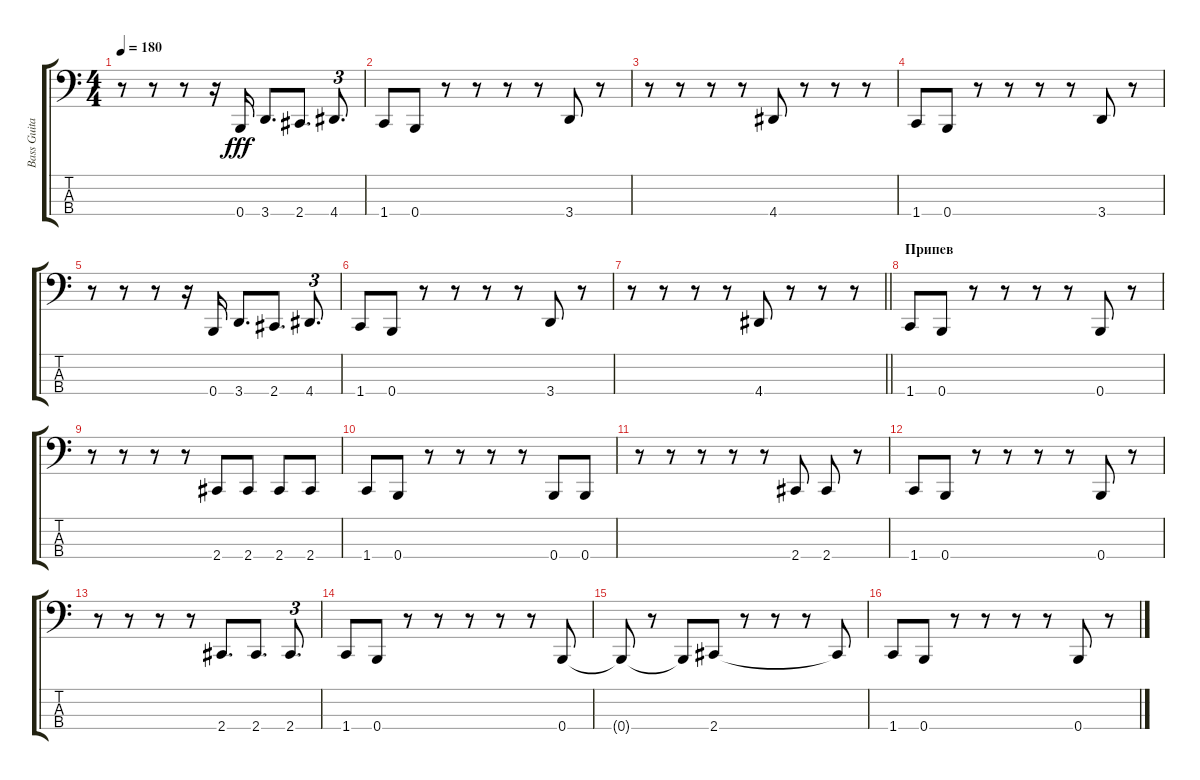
\track ("Bass Guitar" "Bass Guita") {instrument electricbassfinger}
\staff {score tabs}
\tuning (E2 B1 Gb1 B0) {hide}
\ts (4 4)
\tempo 180
\clef f4
\ks c
r.8{dy fff} r.8 r.8 r.16 0.4.16 3.4.8{d} 2.4.8{d} 4.4.8{d tu (3 2)} |
1.4.8 0.4.8 r.8 r.8 r.8 r.8 3.4.8 r.8 |
r.8 r.8 r.8 r.8 4.4.8 r.8 r.8 r.8 |
1.4.8 0.4.8 r.8 r.8 r.8 r.8 3.4.8 r.8 |
r.8 r.8 r.8 r.16 0.4.16 3.4.8{d} 2.4.8{d} 4.4.8{d tu (3 2)} |
1.4.8 0.4.8 r.8 r.8 r.8 r.8 3.4.8 r.8 |
\barLineRight lightlight
r.8 r.8 r.8 r.8 4.4.8 r.8 r.8 r.8 |
\section ("" "Припев")
1.4.8 0.4.8 r.8 r.8 r.8 r.8 0.4.8 r.8 |
r.8 r.8 r.8 r.8 2.4.8 2.4.8 2.4.8 2.4.8 |
1.4.8 0.4.8 r.8 r.8 r.8 r.8 0.4.8 0.4.8 |
r.8 r.8 r.8 r.8 r.8 2.4.8 2.4.8 r.8 |
1.4.8 0.4.8 r.8 r.8 r.8 r.8 0.4.8 r.8 |
r.8 r.8 r.8 r.8 2.4.8{d} 2.4.8{d} 2.4.8{d tu (3 2)} |
1.4.8 0.4.8 r.8 r.8 r.8 r.8 r.8 0.4.8 |
0.4{t}.8 r.8 0.4{t}.8 2.4.8 r.8 r.8 r.8 2.4{t}.8 |
1.4.8 0.4.8 r.8 r.8 r.8 r.8 0.4.8 r.8
